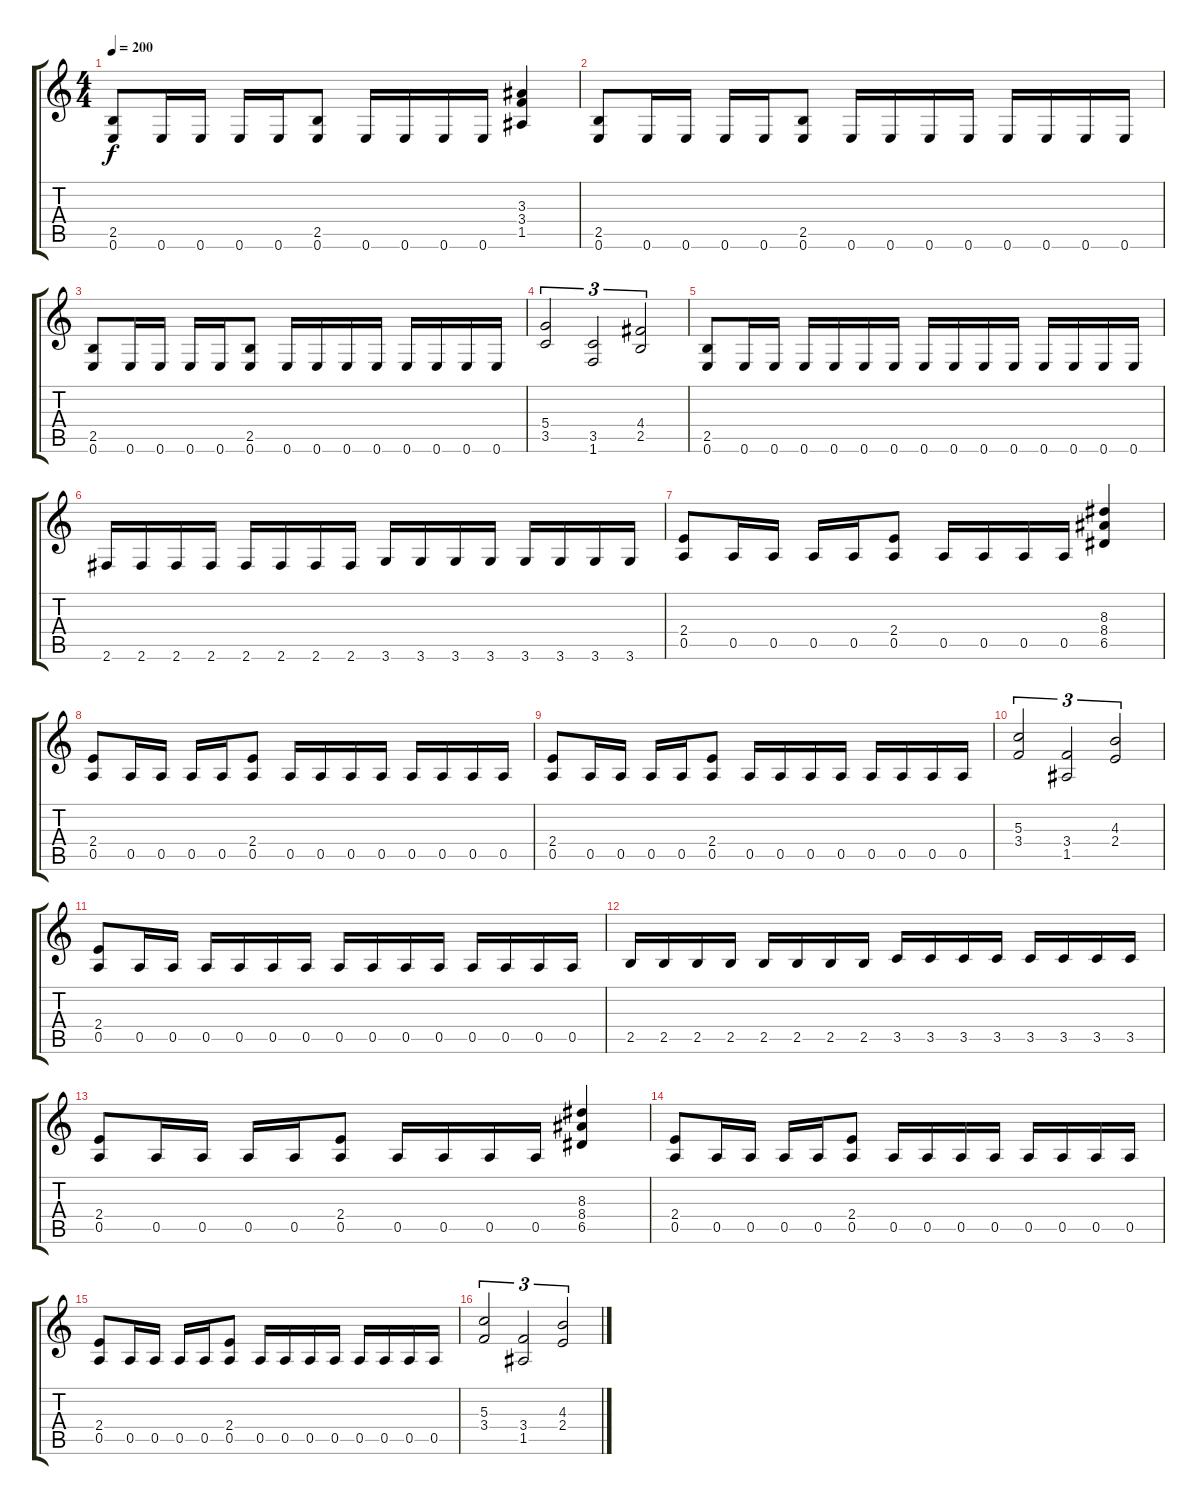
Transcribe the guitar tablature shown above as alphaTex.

\track "" {instrument distortionguitar}
\staff {score tabs}
\tuning (E4 B3 G3 D3 A2 E2) {hide}
\ts (4 4)
\tempo 200
\clef g2
\ks c
(2.5 0.6).8{dy f} 0.6.16 0.6.16 0.6.16 0.6.16 (2.5 0.6).8 0.6.16 0.6.16 0.6.16 0.6.16 (3.3 3.4 1.5).4 |
(2.5 0.6).8 0.6.16 0.6.16 0.6.16 0.6.16 (2.5 0.6).8 0.6.16 0.6.16 0.6.16 0.6.16 0.6.16 0.6.16 0.6.16 0.6.16 |
(2.5 0.6).8 0.6.16 0.6.16 0.6.16 0.6.16 (2.5 0.6).8 0.6.16 0.6.16 0.6.16 0.6.16 0.6.16 0.6.16 0.6.16 0.6.16 |
(5.4 3.5).2{tu (3 2)} (3.5 1.6).2{tu (3 2)} (4.4 2.5).2{tu (3 2)} |
(2.5 0.6).8 0.6.16 0.6.16 0.6.16 0.6.16 0.6.16 0.6.16 0.6.16 0.6.16 0.6.16 0.6.16 0.6.16 0.6.16 0.6.16 0.6.16 |
2.6.16 2.6.16 2.6.16 2.6.16 2.6.16 2.6.16 2.6.16 2.6.16 3.6.16 3.6.16 3.6.16 3.6.16 3.6.16 3.6.16 3.6.16 3.6.16 |
(2.4 0.5).8 0.5.16 0.5.16 0.5.16 0.5.16 (2.4 0.5).8 0.5.16 0.5.16 0.5.16 0.5.16 (8.3 8.4 6.5).4 |
(2.4 0.5).8 0.5.16 0.5.16 0.5.16 0.5.16 (2.4 0.5).8 0.5.16 0.5.16 0.5.16 0.5.16 0.5.16 0.5.16 0.5.16 0.5.16 |
(2.4 0.5).8 0.5.16 0.5.16 0.5.16 0.5.16 (2.4 0.5).8 0.5.16 0.5.16 0.5.16 0.5.16 0.5.16 0.5.16 0.5.16 0.5.16 |
(5.3 3.4).2{tu (3 2)} (3.4 1.5).2{tu (3 2)} (4.3 2.4).2{tu (3 2)} |
(2.4 0.5).8 0.5.16 0.5.16 0.5.16 0.5.16 0.5.16 0.5.16 0.5.16 0.5.16 0.5.16 0.5.16 0.5.16 0.5.16 0.5.16 0.5.16 |
2.5.16 2.5.16 2.5.16 2.5.16 2.5.16 2.5.16 2.5.16 2.5.16 3.5.16 3.5.16 3.5.16 3.5.16 3.5.16 3.5.16 3.5.16 3.5.16 |
(2.4 0.5).8 0.5.16 0.5.16 0.5.16 0.5.16 (2.4 0.5).8 0.5.16 0.5.16 0.5.16 0.5.16 (8.3 8.4 6.5).4 |
(2.4 0.5).8 0.5.16 0.5.16 0.5.16 0.5.16 (2.4 0.5).8 0.5.16 0.5.16 0.5.16 0.5.16 0.5.16 0.5.16 0.5.16 0.5.16 |
(2.4 0.5).8 0.5.16 0.5.16 0.5.16 0.5.16 (2.4 0.5).8 0.5.16 0.5.16 0.5.16 0.5.16 0.5.16 0.5.16 0.5.16 0.5.16 |
(5.3 3.4).2{tu (3 2)} (3.4 1.5).2{tu (3 2)} (4.3 2.4).2{tu (3 2)}
